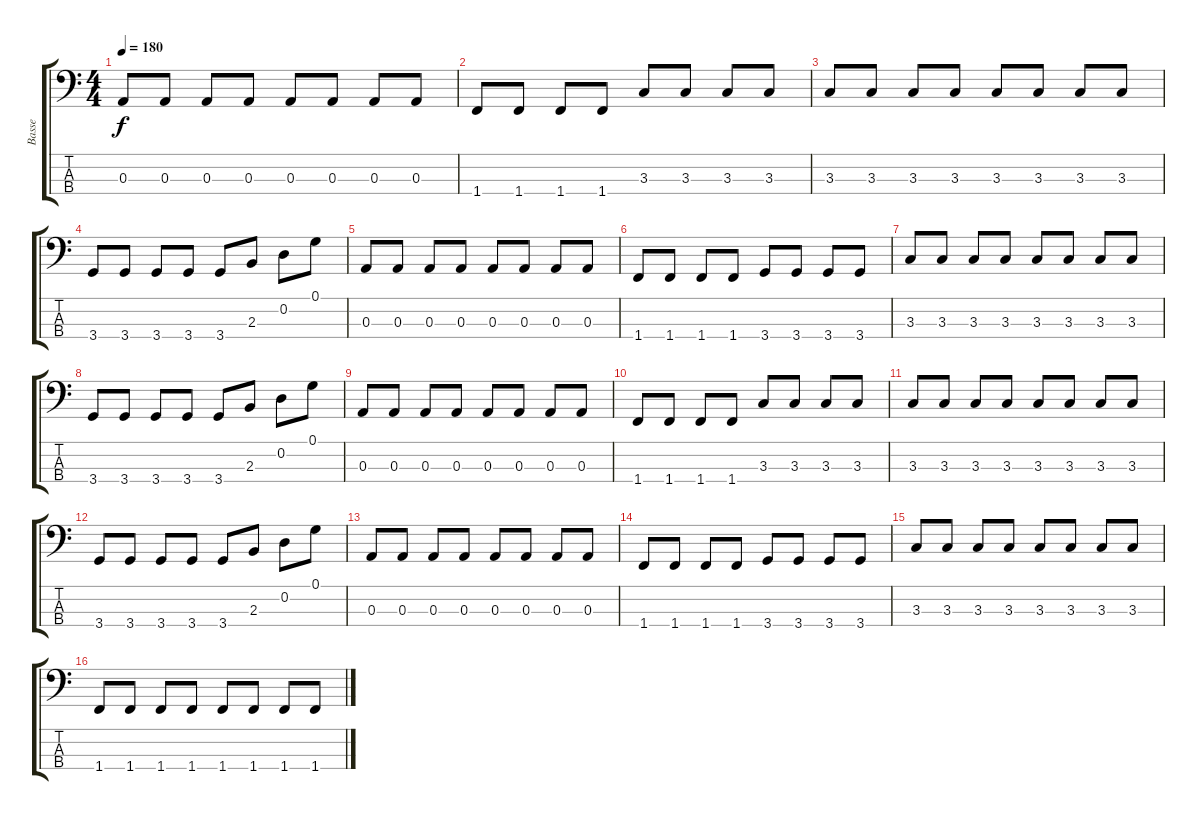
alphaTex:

\track ("Basse" "Basse") {instrument electricbassfinger}
\staff {score tabs}
\tuning (G2 D2 A1 E1) {hide}
\ts (4 4)
\tempo 180
\clef f4
\ks c
0.3.8{dy f} 0.3.8 0.3.8 0.3.8 0.3.8 0.3.8 0.3.8 0.3.8 |
1.4.8 1.4.8 1.4.8 1.4.8 3.3.8 3.3.8 3.3.8 3.3.8 |
3.3.8 3.3.8 3.3.8 3.3.8 3.3.8 3.3.8 3.3.8 3.3.8 |
3.4.8 3.4.8 3.4.8 3.4.8 3.4.8 2.3.8 0.2.8 0.1.8 |
0.3.8 0.3.8 0.3.8 0.3.8 0.3.8 0.3.8 0.3.8 0.3.8 |
1.4.8 1.4.8 1.4.8 1.4.8 3.4.8 3.4.8 3.4.8 3.4.8 |
3.3.8 3.3.8 3.3.8 3.3.8 3.3.8 3.3.8 3.3.8 3.3.8 |
3.4.8 3.4.8 3.4.8 3.4.8 3.4.8 2.3.8 0.2.8 0.1.8 |
0.3.8 0.3.8 0.3.8 0.3.8 0.3.8 0.3.8 0.3.8 0.3.8 |
1.4.8 1.4.8 1.4.8 1.4.8 3.3.8 3.3.8 3.3.8 3.3.8 |
3.3.8 3.3.8 3.3.8 3.3.8 3.3.8 3.3.8 3.3.8 3.3.8 |
3.4.8 3.4.8 3.4.8 3.4.8 3.4.8 2.3.8 0.2.8 0.1.8 |
0.3.8 0.3.8 0.3.8 0.3.8 0.3.8 0.3.8 0.3.8 0.3.8 |
1.4.8 1.4.8 1.4.8 1.4.8 3.4.8 3.4.8 3.4.8 3.4.8 |
3.3.8 3.3.8 3.3.8 3.3.8 3.3.8 3.3.8 3.3.8 3.3.8 |
1.4.8 1.4.8 1.4.8 1.4.8 1.4.8 1.4.8 1.4.8 1.4.8
